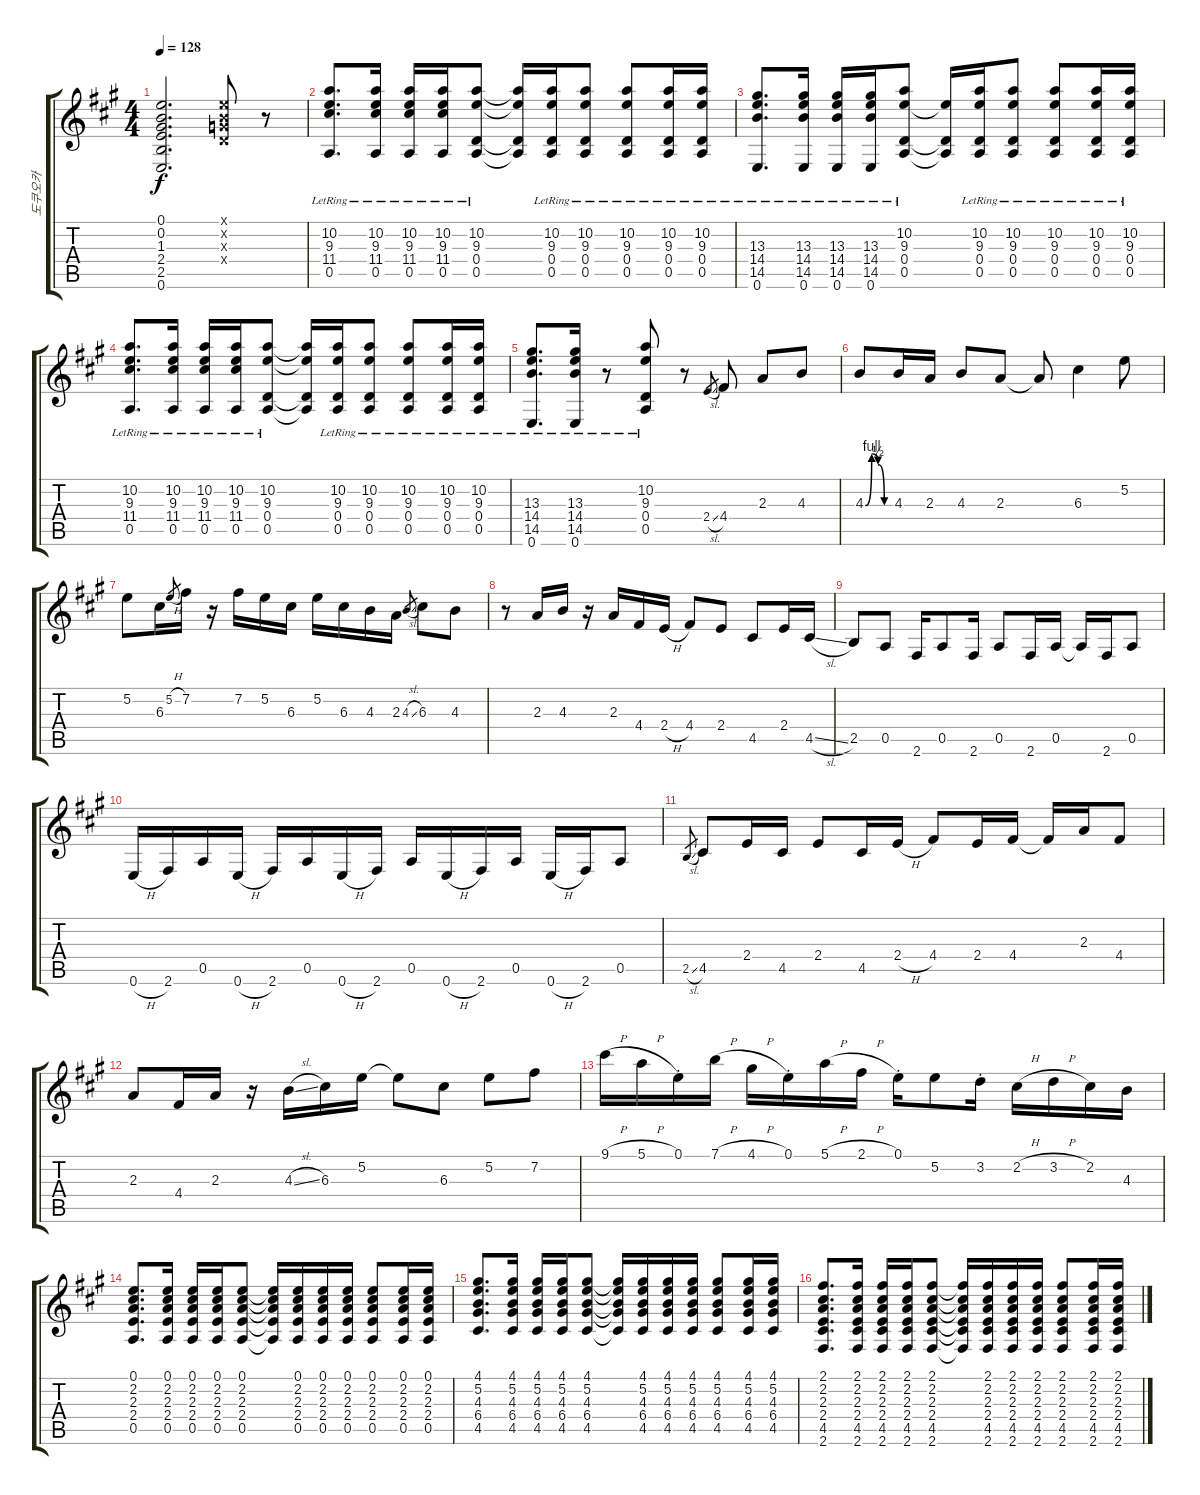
\track ("도쿠오카" "도쿠오카") {instrument acousticguitarsteel}
\staff {score tabs}
\tuning (E4 B3 G3 D3 A2 E2) {hide}
\ts (4 4)
\tempo 128
\clef g2
\ks a
(0.1 0.2 1.3 2.4 2.5 0.6).2{d dy f} (0.1{x} 0.2{x} 0.3{x} 0.4{x}).8 r.8 |
(10.2{lr} 9.3{lr} 11.4{lr} 0.5{lr}).8{d} (10.2{lr} 9.3{lr} 11.4{lr} 0.5{lr}).16 (10.2{lr} 9.3{lr} 11.4{lr} 0.5{lr}).16 (10.2{lr} 9.3{lr} 11.4{lr} 0.5{lr}).16 (10.2{lr} 9.3{lr} 0.4{lr} 0.5{lr}).8 (10.2{t} 9.3{t} 0.4{t} 0.5{t}).16 (10.2{lr} 9.3{lr} 0.4{lr} 0.5{lr}).16 (10.2{lr} 9.3{lr} 0.4{lr} 0.5{lr}).8 (10.2{lr} 9.3{lr} 0.4{lr} 0.5{lr}).8 (10.2{lr} 9.3{lr} 0.4{lr} 0.5{lr}).16 (10.2{lr} 9.3{lr} 0.4{lr} 0.5{lr}).16 |
(13.3{lr} 14.4{lr} 14.5{lr} 0.6{lr}).8{d} (13.3{lr} 14.4{lr} 14.5{lr} 0.6{lr}).16 (13.3{lr} 14.4{lr} 14.5{lr} 0.6{lr}).16 (13.3{lr} 14.4{lr} 14.5{lr} 0.6{lr}).16 (10.2{lr} 9.3{lr} 0.4{lr} 0.5{lr}).8 (9.3{t} 0.4{t} 0.5{t}).16 (10.2{lr} 9.3{lr} 0.4{lr} 0.5{lr}).16 (10.2{lr} 9.3{lr} 0.4{lr} 0.5{lr}).8 (10.2{lr} 9.3{lr} 0.4{lr} 0.5{lr}).8 (10.2{lr} 9.3{lr} 0.4{lr} 0.5{lr}).16 (10.2{lr} 9.3{lr} 0.4{lr} 0.5{lr}).16 |
(10.2{lr} 9.3{lr} 11.4{lr} 0.5{lr}).8{d} (10.2{lr} 9.3{lr} 11.4{lr} 0.5{lr}).16 (10.2{lr} 9.3{lr} 11.4{lr} 0.5{lr}).16 (10.2{lr} 9.3{lr} 11.4{lr} 0.5{lr}).16 (10.2{lr} 9.3{lr} 0.4{lr} 0.5{lr}).8 (10.2{t} 9.3{t} 0.4{t} 0.5{t}).16 (10.2{lr} 9.3{lr} 0.4{lr} 0.5{lr}).16 (10.2{lr} 9.3{lr} 0.4{lr} 0.5{lr}).8 (10.2{lr} 9.3{lr} 0.4{lr} 0.5{lr}).8 (10.2{lr} 9.3{lr} 0.4{lr} 0.5{lr}).16 (10.2{lr} 9.3{lr} 0.4{lr} 0.5{lr}).16 |
(13.3{lr} 14.4{lr} 14.5{lr} 0.6{lr}).8{d} (13.3{lr} 14.4{lr} 14.5{lr} 0.6{lr}).16 r.8 (10.2{lr} 9.3{lr} 0.4{lr} 0.5{lr}).8 r.8 2.4{sl}.8{gr} 4.4.8 2.3.8 4.3.8 |
4.3{be (custom 0 0 15 4 30 2 45 0 60 0)}.8 4.3.16 2.3.16 4.3.8 2.3.8 2.3{t}.8 6.3.4 5.2.8 |
5.2.8 6.3.16 5.2{h}.8{gr} 7.2.16 r.16 7.2.16 5.2.16 6.3.16 5.2.16 6.3.16 4.3.16 2.3.16 4.3{sl}.8{gr} 6.3.8 4.3.8 |
r.8 2.3.16 4.3.16 r.16 2.3.16 4.4.16 2.4{h}.16 4.4.8 2.4.8 4.5.8 2.4.16 4.5{sl}.16 |
2.5.8 0.5.8 2.6.16 0.5.8 2.6.16 0.5.8 2.6.16 0.5.16 0.5{t}.16 2.6.16 0.5.8 |
0.6{h}.16 2.6.16 0.5.16 0.6{h}.16 2.6.16 0.5.16 0.6{h}.16 2.6.16 0.5.16 0.6{h}.16 2.6.16 0.5.16 0.6{h}.16 2.6.16 0.5.8 |
2.5{sl}.8{gr} 4.5.8 2.4.16 4.5.16 2.4.8 4.5.16 2.4{h}.16 4.4.8 2.4.16 4.4.16 4.4{t}.16 2.3.16 4.4.8 |
2.3.8 4.4.16 2.3.16 r.16 4.3{sl}.16 6.3.16 5.2.16 5.2{t}.8 6.3.8 5.2.8 7.2.8 |
9.1{h}.16 5.1{h}.16 0.1{st}.16 7.1{h}.16 4.1{h}.16 0.1{st}.16 5.1{h}.16 2.1{h}.16 0.1{st}.16 5.2.8 3.2{st}.16 2.2{h}.16 3.2{h}.16 2.2.16 4.3.16 |
(0.1 2.2 2.3 2.4 0.5).8{d} (0.1 2.2 2.3 2.4 0.5).16 (0.1 2.2 2.3 2.4 0.5).16 (0.1 2.2 2.3 2.4 0.5).16 (0.1 2.2 2.3 2.4 0.5).8 (0.1{t} 2.2{t} 2.3{t} 2.4{t} 0.5{t}).16 (0.1 2.2 2.3 2.4 0.5).16 (0.1 2.2 2.3 2.4 0.5).16 (0.1 2.2 2.3 2.4 0.5).16 (0.1 2.2 2.3 2.4 0.5).8 (0.1 2.2 2.3 2.4 0.5).16 (0.1 2.2 2.3 2.4 0.5).16 |
(4.1 5.2 4.3 6.4 4.5).8{d} (4.1 5.2 4.3 6.4 4.5).16 (4.1 5.2 4.3 6.4 4.5).16 (4.1 5.2 4.3 6.4 4.5).16 (4.1 5.2 4.3 6.4 4.5).8 (4.1{t} 5.2{t} 4.3{t} 6.4{t} 4.5{t}).16 (4.1 5.2 4.3 6.4 4.5).16 (4.1 5.2 4.3 6.4 4.5).16 (4.1 5.2 4.3 6.4 4.5).16 (4.1 5.2 4.3 6.4 4.5).8 (4.1 5.2 4.3 6.4 4.5).16 (4.1 5.2 4.3 6.4 4.5).16 |
(2.1 2.2 2.3 2.4 4.5 2.6).8{d} (2.1 2.2 2.3 2.4 4.5 2.6).16 (2.1 2.2 2.3 2.4 4.5 2.6).16 (2.1 2.2 2.3 2.4 4.5 2.6).16 (2.1 2.2 2.3 2.4 4.5 2.6).8 (2.1{t} 2.2{t} 2.3{t} 2.4{t} 4.5{t} 2.6{t}).16 (2.1 2.2 2.3 2.4 4.5 2.6).16 (2.1 2.2 2.3 2.4 4.5 2.6).16 (2.1 2.2 2.3 2.4 4.5 2.6).16 (2.1 2.2 2.3 2.4 4.5 2.6).8 (2.1 2.2 2.3 2.4 4.5 2.6).16 (2.1 2.2 2.3 2.4 4.5 2.6).16
